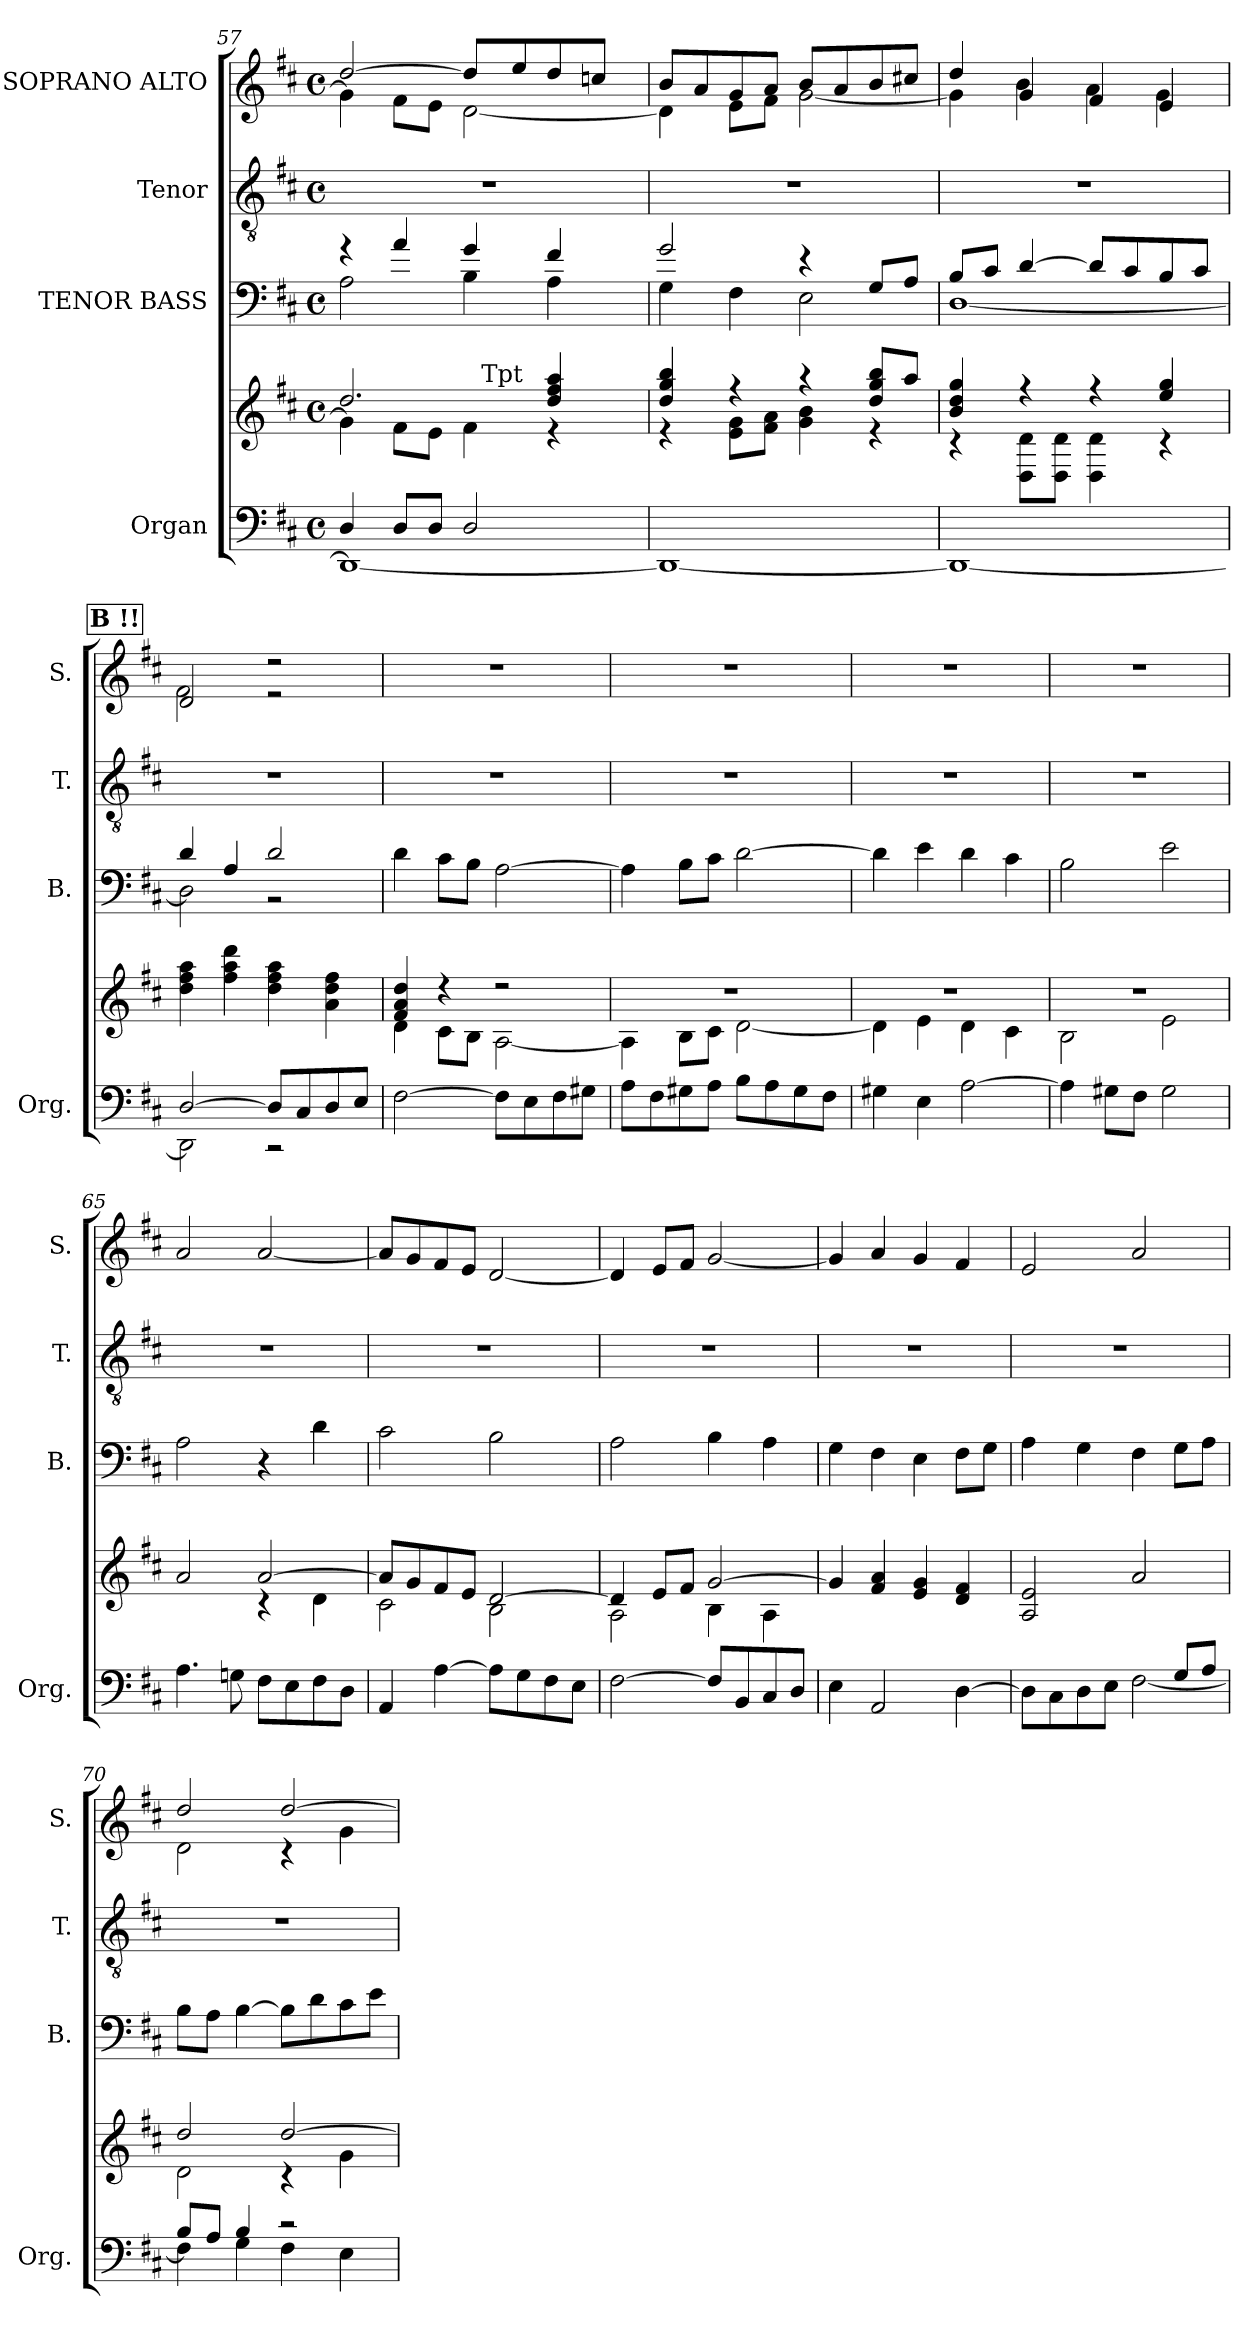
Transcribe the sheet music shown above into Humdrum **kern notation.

**kern	**kern	**kern	**kern	**kern
*part4	*part4	*part3	*part2	*part1
*staff5	*staff4	*staff3	*staff2	*staff1
*I"Organ	*	*I"TENOR BASS	*I"Tenor	*I"SOPRANO ALTO
*I'Org.	*	*I'B.	*I'T.	*I'S.
!!LO:LB:g=z
*clefF4	*clefG2	*clefF4	*clefGv2	*clefG2
*	*	*	*ITrd7c12	*
*k[f#c#]	*k[f#c#]	*k[f#c#]	*k[f#c#]	*k[f#c#]
*D:	*D:	*D:	*D:	*D:
*M4/4	*M4/4	*M4/4	*M4/4	*M4/4
*met(c)	*met(c)	*met(c)	*met(c)	*met(c)
=57	=57	=57	=57	=57
*^	*^	*^	*	*^
*	*	*	*^	*	*	*	*	*
4Di/	1DDi_	2.ddi/	4gi\]	2ryy	4r	2Ai\	1r	[2ddi/	4gi\]
8Di/L	.	.	8f#i\L	.	4ai/	.	.	.	8f#i\L
8Di/J	.	.	8ei\J	.	.	.	.	.	8ei\J
2Di/	.	.	4f#i\	64ryy	4gi/	4Bi\	.	8ddi/L]	[2di\
.	.	.	.	128ryy	.	.	.	.	.
.	.	.	.	1024ryy	.	.	.	.	.
!	!	!	!	!LO:TX:a:t=Tpt	!	!	!	!	!
.	.	.	.	4ryy	.	.	.	.	.
.	.	.	.	.	.	.	.	8eei/	.
.	.	4ddi/ 4ff#i 4aai	4r	.	4f#i/	4Ai\	.	8ddi/	.
.	.	.	.	8ryy	.	.	.	.	.
.	.	.	.	.	.	.	.	8ccni/J	.
.	.	.	.	16ryy	.	.	.	.	.
.	.	.	.	32ryy	.	.	.	.	.
.	.	.	.	256..ryy	.	.	.	.	.
*v	*v	*	*	*	*	*	*	*	*
*	*	*v	*v	*	*	*	*	*
=58	=58	=58	=58	=58	=58	=58	=58
1DDi_	4ddi/ 4ggi 4bbi	4r	2gi/	4Gi\	1r	8bi/L	4di\]
.	.	.	.	.	.	8ai/	.
.	4r	8ei\ 8giL	.	4F#i\	.	8gi/	8ei\L
.	.	8f#i\ 8aiJ	.	.	.	8ai/J	8f#i\J
.	4r	4gi\ 4bi	4r	2Ei\	.	8bi/L	[2gi\
.	.	.	.	.	.	8ai/	.
.	8ddi/ 8ggi 8bbiL	4r	8Gi/L	.	.	8bi/	.
.	8aai/J	.	8Ai/J	.	.	8cc#Xi/J	.
=59	=59	=59	=59	=59	=59	=59	=59
1DDi_	4bi/ 4ddi 4ggi	4r	8Bi/L	[1Di	1r	4ddi/	4gi\]
.	.	.	8c#i/J	.	.	.	.
.	4r	8Di\ 8diL	[4di/	.	.	4gi/	4bi\
.	.	8Di\ 8diJ	.	.	.	.	.
.	4r	4Di\ 4di	8di/L]	.	.	4f#i/	4ai\
.	.	.	8c#i/	.	.	.	.
.	4eei/ 4ggi	4r	8Bi/	.	.	4ei/	4gi\
.	.	.	8c#i/J	.	.	.	.
*	*v	*v	*	*	*	*	*
!!LO:REH:place=s1:B:color=#000000:enc=box:fs=17.1407:t=B	!!
=60	=60	=60	=60	=60	=60	=60
*^	*	*	*	*	*	*
[2Di/	2DDi\]	4ddi\ 4ff#i 4aai	4di/	2Di\]	1r	2di/	2f#i\
.	.	4ff#i\ 4aai 4dddi	4Ai/	.	.	.	.
8Di/L]	2r	4ddi\ 4ff#i 4aai	2di/	2r	.	2r	2r
8C#i/	.	.	.	.	.	.	.
8Di/	.	4ai\ 4ddi 4ff#i	.	.	.	.	.
8Ei/J	.	.	.	.	.	.	.
*v	*v	*	*v	*v	*	*v	*v
=61	=61	=61	=61	=61
*	*^	*	*	*
[2F#i\	4f#i/ 4ai 4ddi	4di\	4di\	1r	1r
.	4r	8c#i\L	8c#i\L	.	.
.	.	8Bi\J	8Bi\J	.	.
8F#i\L]	2r	[2Ai\	[2Ai\	.	.
8Ei\	.	.	.	.	.
8F#i\	.	.	.	.	.
8G#Xi\J	.	.	.	.	.
!!LO:PB:g=z
=62	=62	=62	=62	=62	=62
*^	*	*	*	*	*
4ryy	8Ai\L	1r	4Ai\]	4Ai\]	1r	1r
.	8F#i\	.	.	.	.	.
4ryy	8G#Xi\	.	8Bi\L	8Bi\L	.	.
.	8Ai\J	.	8c#i\J	8c#i\J	.	.
2ryy	8Bi\L	.	[2di\	[2di\	.	.
.	8Ai\	.	.	.	.	.
.	8G#i\	.	.	.	.	.
.	8F#i\J	.	.	.	.	.
*v	*v	*	*	*	*	*
=63	=63	=63	=63	=63	=63
4G#Xi\	1r	4di\]	4di\]	1r	1r
4Ei\	.	4ei\	4ei\	.	.
[2Ai\	.	4di\	4di\	.	.
.	.	4c#i\	4c#i\	.	.
=64	=64	=64	=64	=64	=64
4Ai\]	1r	2Bi\	2Bi\	1r	1r
8G#Xi\L	.	.	.	.	.
8F#i\J	.	.	.	.	.
2G#i\	.	2ei\	2ei\	.	.
=65	=65	=65	=65	=65	=65
4.Ai\	2ai/	2ryy	2Ai\	1r	2ai/
8Gni\	.	.	.	.	.
8F#i\L	[2ai/	4r	4r	.	[2ai/
8Ei\	.	.	.	.	.
8F#i\	.	4di\	4di\	.	.
8Di\J	.	.	.	.	.
=66	=66	=66	=66	=66	=66
4AAi/	8ai/L]	2c#i\	2c#i\	1r	8ai/L]
.	8gi/	.	.	.	8gi/
[4Ai\	8f#i/	.	.	.	8f#i/
.	8ei/J	.	.	.	8ei/J
8Ai\L]	[2di/	2Bi\	2Bi\	.	[2di/
8Gi\	.	.	.	.	.
8F#i\	.	.	.	.	.
8Ei\J	.	.	.	.	.
=67	=67	=67	=67	=67	=67
[2F#i\	4di/]	2Ai\	2Ai\	1r	4di/]
.	8ei/L	.	.	.	8ei/L
.	8f#i/J	.	.	.	8f#i/J
8F#i/L]	[2gi/	4Bi\	4Bi\	.	[2gi/
8BBi/	.	.	.	.	.
8C#i/	.	4Ai\	4Ai\	.	.
8Di/J	.	.	.	.	.
*	*v	*v	*	*	*
!!LO:LB:g=z
=68	=68	=68	=68	=68
4Ei\	4gi/]	4Gi\	1r	4gi/]
2AAi/	4f#i/ 4ai	4F#i\	.	4ai/
.	4ei/ 4gi	4Ei\	.	4gi/
[4Di\	4di/ 4f#i	8F#i\L	.	4f#i/
.	.	8Gi\J	.	.
=69	=69	=69	=69	=69
*^	*	*	*	*
2ryy	8Di\L]	2Ai/ 2ei	4Ai\	1r	2ei/
.	8C#i\	.	.	.	.
.	8Di\	.	4Gi\	.	.
.	8Ei\J	.	.	.	.
4ryy	[2F#i\	2ai/	4F#i\	.	2ai/
8Gi/L	.	.	8Gi\L	.	.
8Ai/J	.	.	8Ai\J	.	.
=70	=70	=70	=70	=70	=70
*	*	*^	*	*	*^
8Bi/L	4F#i\]	2ddi/	2di\	8Bi\L	1r	2ddi/	2di\
8Ai/J	.	.	.	8Ai\J	.	.	.
4Bi/	4Gi\	.	.	[4Bi\	.	.	.
2r	4F#i\	[2ddi/	4r	8Bi\L]	.	[2ddi/	4r
.	.	.	.	8di\	.	.	.
.	4Ei\	.	4gi\	8c#i\	.	.	4gi\
.	.	.	.	8ei\J	.	.	.
*v	*v	*	*	*	*	*v	*v
*	*v	*v	*	*	*
=	=	=	=	=
*-	*-	*-	*-	*-
